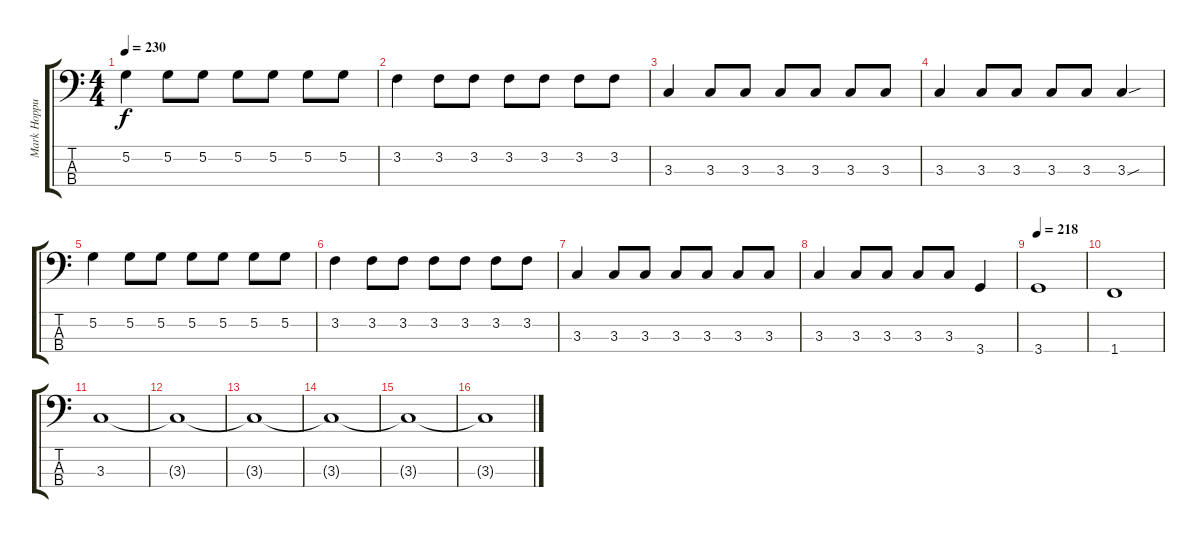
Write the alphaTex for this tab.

\track ("Mark Hoppus - Bass" "Mark Hoppu") {instrument electricbasspick}
\staff {score tabs}
\tuning (G2 D2 A1 E1) {hide}
\ts (4 4)
\tempo 230
\clef f4
\ks c
5.2.4{dy f} 5.2.8 5.2.8 5.2.8 5.2.8 5.2.8 5.2.8 |
3.2.4 3.2.8 3.2.8 3.2.8 3.2.8 3.2.8 3.2.8 |
3.3.4 3.3.8 3.3.8 3.3.8 3.3.8 3.3.8 3.3.8 |
3.3.4 3.3.8 3.3.8 3.3.8 3.3.8 3.3{sou}.4 |
5.2.4 5.2.8 5.2.8 5.2.8 5.2.8 5.2.8 5.2.8 |
3.2.4 3.2.8 3.2.8 3.2.8 3.2.8 3.2.8 3.2.8 |
3.3.4 3.3.8 3.3.8 3.3.8 3.3.8 3.3.8 3.3.8 |
3.3.4 3.3.8 3.3.8 3.3.8 3.3.8 3.4.4 |
\tempo 218
3.4.1 |
1.4.1 |
3.3.1 |
3.3{t}.1 |
3.3{t}.1 |
3.3{t}.1 |
3.3{t}.1 |
3.3{t}.1
